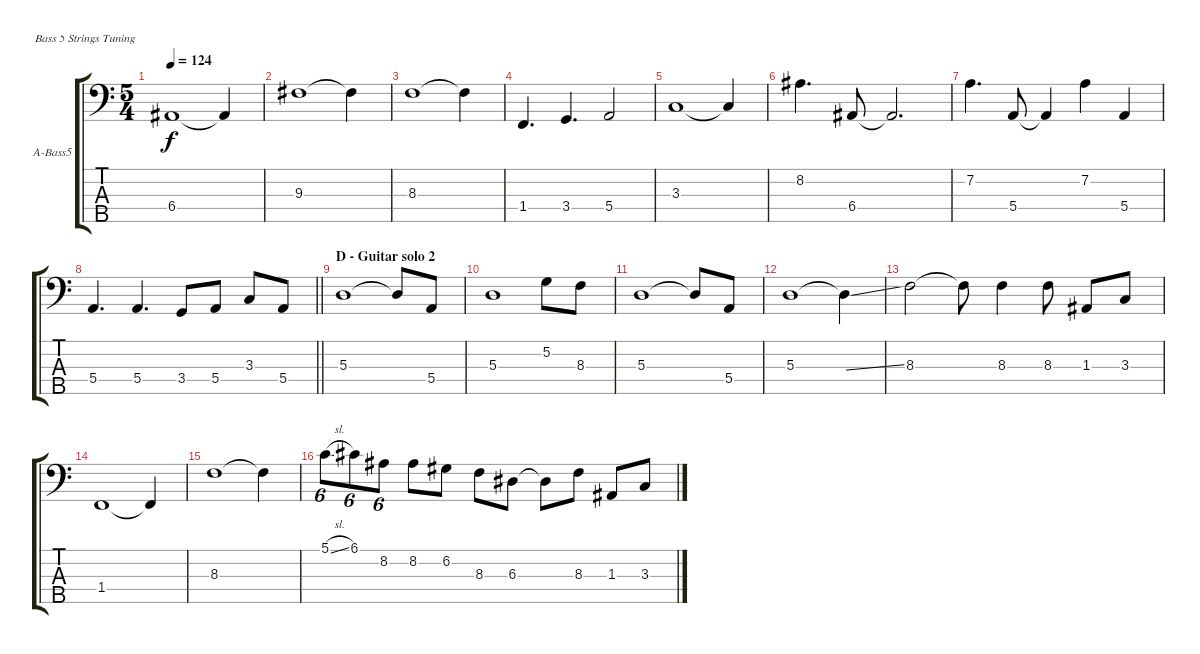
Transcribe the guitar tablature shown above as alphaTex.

\bracketExtendMode groupsimilarinstruments
\firstSystemTrackNameOrientation horizontal
\otherSystemsTrackNameOrientation horizontal
\track ("Bass" "A-Bass5") {instrument lead8bassandlead}
\staff {score tabs}
\tuning (G2 D2 A1 E1 B0)
\displaytranspose 12
\ts (5 4)
\tempo 124
\clef f4
\ks aminor
6.4.1{dy f} 6.4{t}.4 |
9.3.1 9.3{t}.4 |
8.3.1 8.3{t}.4 |
1.4.4{d} 3.4.4{d} 5.4.2 |
3.3.1 3.3{t}.4 |
8.2.4{d} 6.4.8 6.4{t}.2{d} |
7.2.4{d} 5.4.8 5.4{t}.4 7.2.4 5.4.4 |
\barLineRight lightlight
5.4.4{d} 5.4.4{d} 3.4.8 5.4.8 3.3.8 5.4.8 |
\section ("" "D - Guitar solo 2")
5.3.1 5.3{t}.8 5.4.8 |
5.3.1 5.2.8 8.3.8 |
5.3.1 5.3{t}.8 5.4.8 |
5.3.1 5.3{ss t}.4 |
8.3.2 8.3{t}.8 8.3.4 8.3.8 1.3.8 3.3.8 |
1.4.1 1.4{t}.4 |
8.3.1 8.3{t}.4 |
5.1{sl}.8{tu (6 4)} 6.1.8{tu (6 4)} 8.2.8{tu (6 4)} 8.2.8 6.2.8 8.3.8 6.3.8 6.3{t}.8 8.3.8 1.3.8 3.3.8
